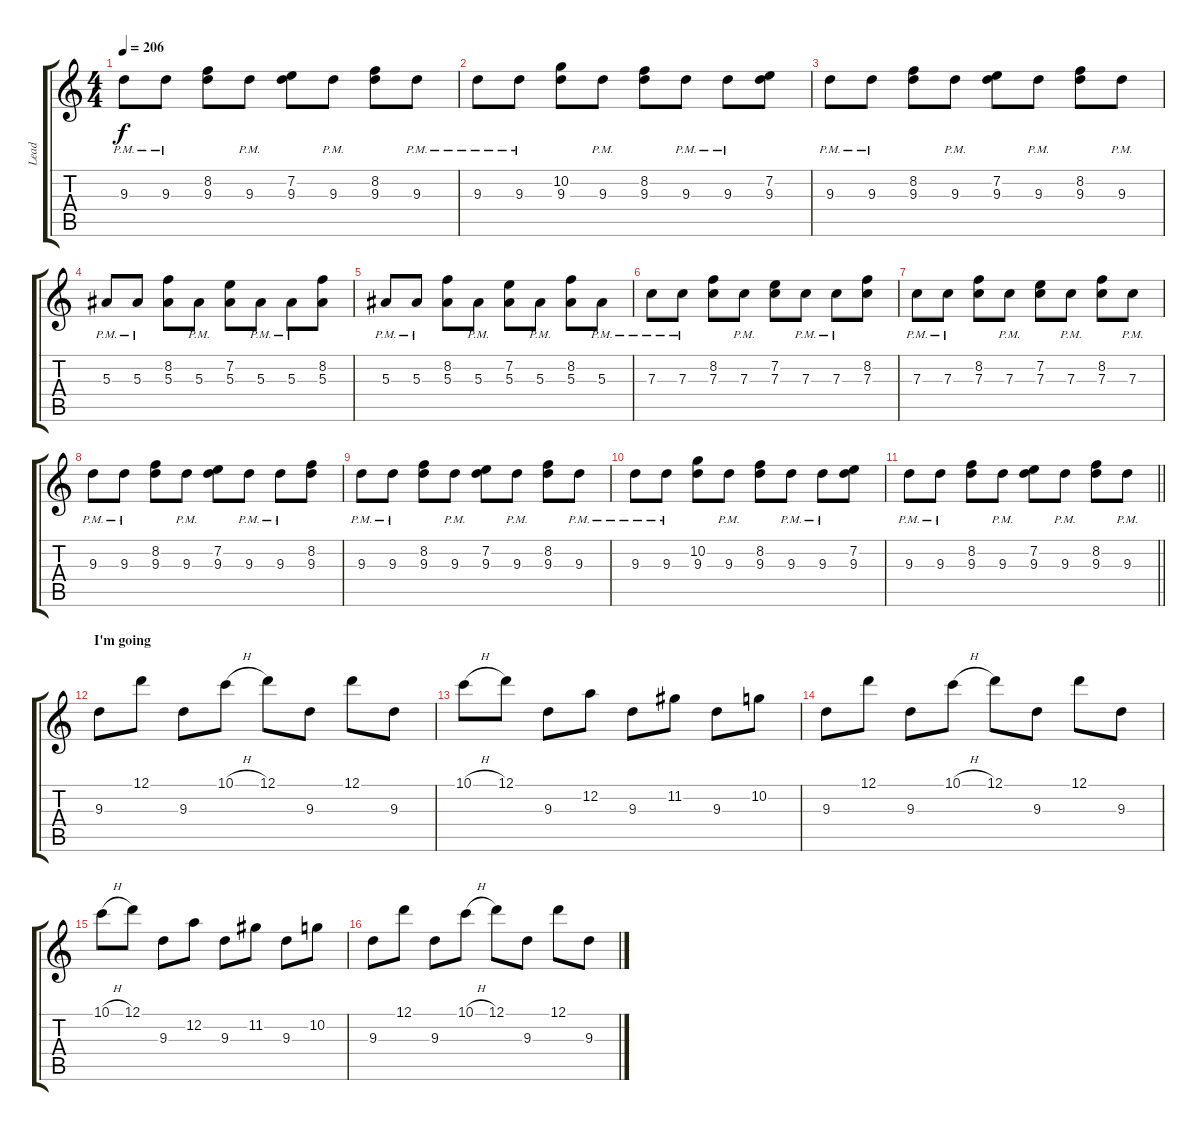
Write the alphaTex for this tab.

\track ("Lead" "Lead") {instrument overdrivenguitar}
\staff {score tabs}
\tuning (D4 A3 F3 C3 G2 D2) {hide}
\ts (4 4)
\tempo 206
\clef g2
\ks c
9.3{pm}.8{dy f} 9.3{pm}.8 (8.2 9.3).8 9.3{pm}.8 (7.2 9.3).8 9.3{pm}.8 (8.2 9.3).8 9.3{pm}.8 |
9.3{pm}.8 9.3{pm}.8 (10.2 9.3).8 9.3{pm}.8 (8.2 9.3).8 9.3{pm}.8 9.3{pm}.8 (7.2 9.3).8 |
9.3{pm}.8 9.3{pm}.8 (8.2 9.3).8 9.3{pm}.8 (7.2 9.3).8 9.3{pm}.8 (8.2 9.3).8 9.3{pm}.8 |
5.3{pm}.8 5.3{pm}.8 (8.2 5.3).8 5.3{pm}.8 (7.2 5.3).8 5.3{pm}.8 5.3{pm}.8 (8.2 5.3).8 |
5.3{pm}.8 5.3{pm}.8 (8.2 5.3).8 5.3{pm}.8 (7.2 5.3).8 5.3{pm}.8 (8.2 5.3).8 5.3{pm}.8 |
7.3{pm}.8 7.3{pm}.8 (8.2 7.3).8 7.3{pm}.8 (7.2 7.3).8 7.3{pm}.8 7.3{pm}.8 (8.2 7.3).8 |
7.3{pm}.8 7.3{pm}.8 (8.2 7.3).8 7.3{pm}.8 (7.2 7.3).8 7.3{pm}.8 (8.2 7.3).8 7.3{pm}.8 |
9.3{pm}.8 9.3{pm}.8 (8.2 9.3).8 9.3{pm}.8 (7.2 9.3).8 9.3{pm}.8 9.3{pm}.8 (8.2 9.3).8 |
9.3{pm}.8 9.3{pm}.8 (8.2 9.3).8 9.3{pm}.8 (7.2 9.3).8 9.3{pm}.8 (8.2 9.3).8 9.3{pm}.8 |
9.3{pm}.8 9.3{pm}.8 (10.2 9.3).8 9.3{pm}.8 (8.2 9.3).8 9.3{pm}.8 9.3{pm}.8 (7.2 9.3).8 |
\barLineRight lightlight
9.3{pm}.8 9.3{pm}.8 (8.2 9.3).8 9.3{pm}.8 (7.2 9.3).8 9.3{pm}.8 (8.2 9.3).8 9.3{pm}.8 |
\section ("" "I'm going")
9.3.8 12.1.8 9.3.8 10.1{h}.8 12.1.8 9.3.8 12.1.8 9.3.8 |
10.1{h}.8 12.1.8 9.3.8 12.2.8 9.3.8 11.2.8 9.3.8 10.2.8 |
9.3.8 12.1.8 9.3.8 10.1{h}.8 12.1.8 9.3.8 12.1.8 9.3.8 |
10.1{h}.8 12.1.8 9.3.8 12.2.8 9.3.8 11.2.8 9.3.8 10.2.8 |
9.3.8 12.1.8 9.3.8 10.1{h}.8 12.1.8 9.3.8 12.1.8 9.3.8
